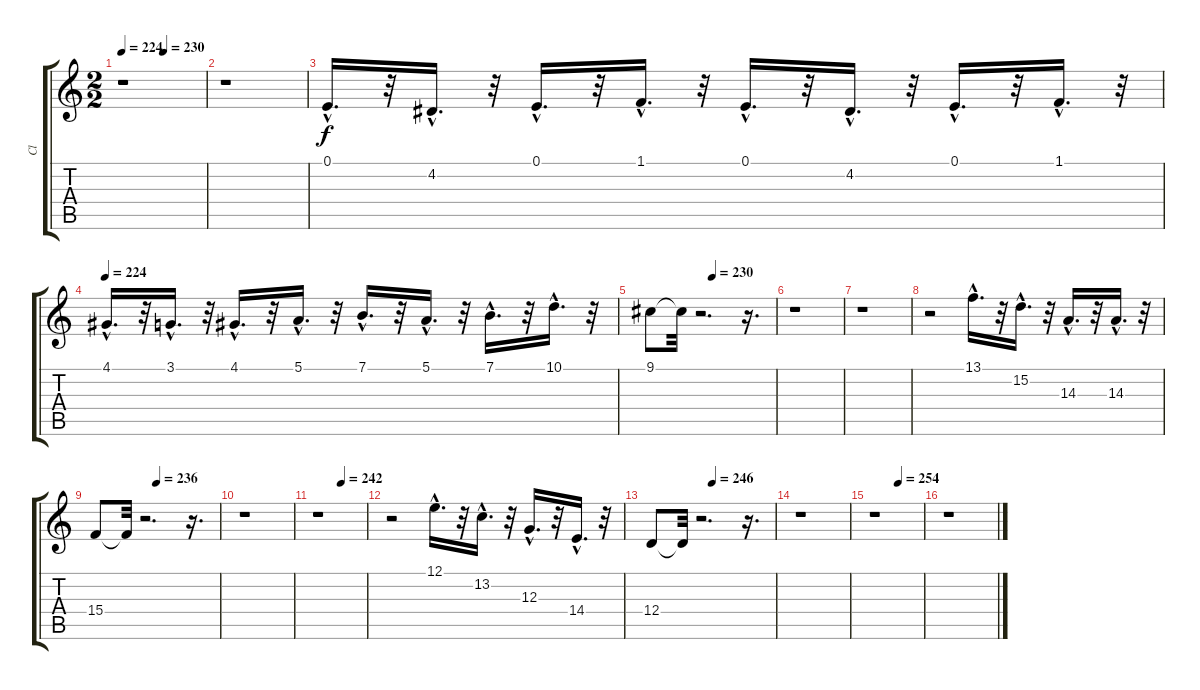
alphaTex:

\track ("Cl" "Cl") {instrument clarinet}
\staff {score tabs}
\tuning (E4 B3 G3 D3 A2 E2) {hide}
\ts (2 2)
\tempo 224
\tempo (230 0.5)
\clef g2
\ks c
r.1{dy f} |
r.1 |
0.1{hac}.16{d} r.32 4.2{hac}.16{d} r.32 0.1{hac}.16{d} r.32 1.1{hac}.16{d} r.32 0.1{hac}.16{d} r.32 4.2{hac}.16{d} r.32 0.1{hac}.16{d} r.32 1.1{hac}.16{d} r.32 |
\tempo 224
4.1{hac}.16{d} r.32 3.1{hac}.16{d} r.32 4.1{hac}.16{d} r.32 5.1{hac}.16{d} r.32 7.1{hac}.16{d} r.32 5.1{hac}.16{d} r.32 7.1{hac}.16{d} r.32 10.1{hac}.16{d} r.32 |
\tempo (230 0.5)
9.1.8 9.1{t}.32 r.2{d} r.16{d} |
r.1 |
r.1 |
r.2 13.1{hac}.16{d} r.32 15.2{hac}.16{d} r.32 14.3{hac}.16{d} r.32 14.3{hac}.16{d} r.32 |
\tempo (236 0.5)
15.4.8 15.4{t}.32 r.2{d} r.16{d} |
r.1 |
\tempo (242 0.5)
r.1 |
r.2 12.1{hac}.16{d} r.32 13.2{hac}.16{d} r.32 12.3{hac}.16{d} r.32 14.4{hac}.16{d} r.32 |
\tempo (246 0.5)
12.4.8 12.4{t}.32 r.2{d} r.16{d} |
r.1 |
\tempo (254 0.5)
r.1 |
r.1
